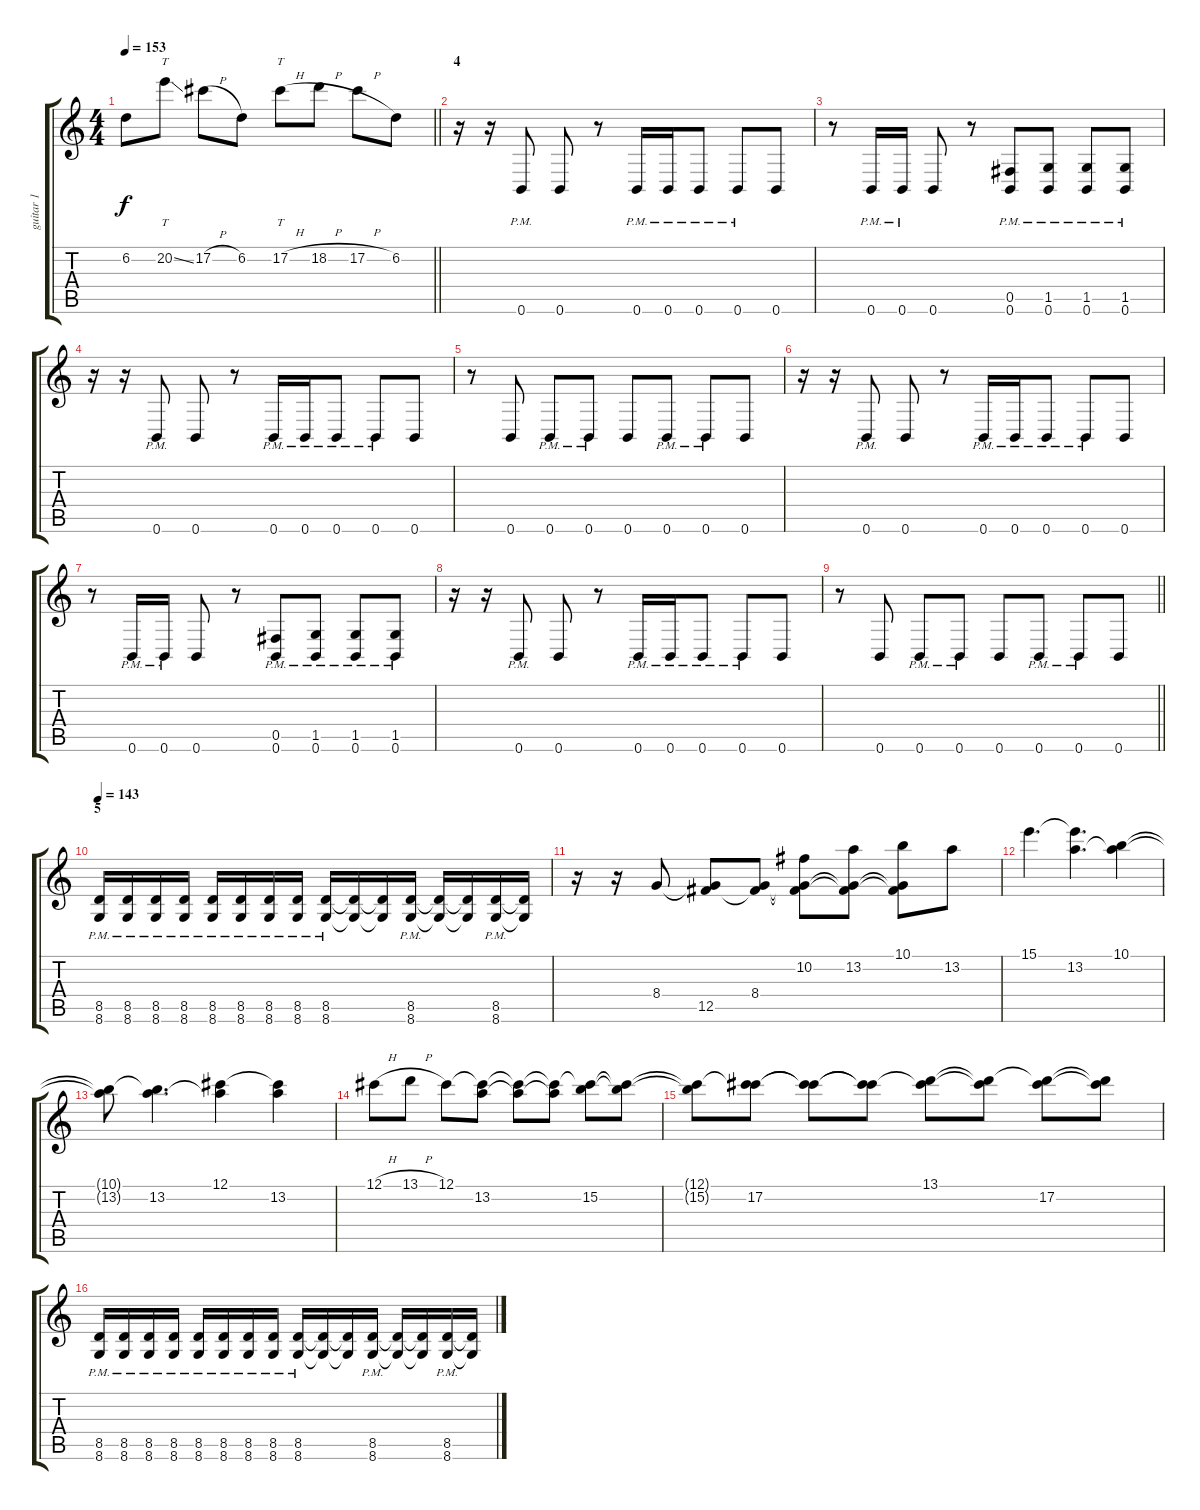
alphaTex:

\track ("guitar 1" "guitar 1") {instrument distortionguitar}
\staff {score tabs}
\tuning (Db4 Ab3 E3 B2 Gb2 B1) {hide}
\ts (4 4)
\tempo 153
\clef g2
\barLineRight lightlight
\ks c
6.2{t}.8{dy f} 20.2{ss}.8{tt} 17.2{h}.8 6.2.8 17.2{h}.8{tt} 18.2{h}.8 17.2{h}.8 6.2.8 |
\section ("" "4")
r.16 r.16 0.6{pm}.8 0.6.8 r.8 0.6{pm}.16 0.6{pm}.16 0.6{pm}.8 0.6{pm}.8 0.6.8 |
r.8 0.6{pm}.16 0.6{pm}.16 0.6.8 r.8 (0.5{pm} 0.6{pm}).8 (1.5{pm} 0.6{pm}).8 (1.5{pm} 0.6{pm}).8 (1.5{pm} 0.6{pm}).8 |
r.16 r.16 0.6{pm}.8 0.6.8 r.8 0.6{pm}.16 0.6{pm}.16 0.6{pm}.8 0.6{pm}.8 0.6.8 |
r.8 0.6.8 0.6{pm}.8 0.6{pm}.8 0.6.8 0.6{pm}.8 0.6{pm}.8 0.6.8 |
r.16 r.16 0.6{pm}.8 0.6.8 r.8 0.6{pm}.16 0.6{pm}.16 0.6{pm}.8 0.6{pm}.8 0.6.8 |
r.8 0.6{pm}.16 0.6{pm}.16 0.6.8 r.8 (0.5{pm} 0.6{pm}).8 (1.5{pm} 0.6{pm}).8 (1.5{pm} 0.6{pm}).8 (1.5{pm} 0.6{pm}).8 |
r.16 r.16 0.6{pm}.8 0.6.8 r.8 0.6{pm}.16 0.6{pm}.16 0.6{pm}.8 0.6{pm}.8 0.6.8 |
\barLineRight lightlight
r.8 0.6.8 0.6{pm}.8 0.6{pm}.8 0.6.8 0.6{pm}.8 0.6{pm}.8 0.6.8 |
\section ("" "5")
\tempo 143
(8.5 8.6{pm}).16 (8.5 8.6{pm}).16 (8.5 8.6{pm}).16 (8.5 8.6{pm}).16 (8.5 8.6{pm}).16 (8.5 8.6{pm}).16 (8.5 8.6{pm}).16 (8.5 8.6{pm}).16 (8.5 8.6{pm}).16 (8.5{t} 8.6{t}).16 (8.5{t} 8.6{t}).16 (8.5 8.6{pm}).16 (8.5{t} 8.6{t}).16 (8.5{t} 8.6{t}).16 (8.5 8.6{pm}).16 (8.5{t} 8.6{t}).16 |
r.16 r.16 8.4.8 (8.4{t} 12.5).8 (8.4 12.5{t}).8 (10.2 8.4{t} 12.5{t}).8 (13.2 8.4{t} 12.5{t}).8 (10.1 8.4{t} 12.5{t}).8 13.2.8 |
15.1.4{d} (15.1{t} 13.2).4{d} (10.1 13.2{t}).4 |
(10.1{t} 13.2{t}).8 (10.1{t} 13.2).4{d} (12.1 13.2{t}).4 (12.1{t} 13.2).4 |
12.1{h}.8 13.1{h}.8 12.1.8 (12.1{t} 13.2).8 (12.1{t} 13.2{t}).8 (12.1{t} 13.2{t}).8 (12.1{t} 15.2).8 (12.1{t} 15.2{t}).8 |
(12.1{t} 15.2{t}).8 (12.1{t} 17.2).8 (12.1{t} 17.2{t}).8 (12.1{t} 17.2{t}).8 (13.1 17.2{t}).8 (13.1{t} 17.2{t}).8 (13.1{t} 17.2).8 (13.1{t} 17.2{t}).8 |
(8.5 8.6{pm}).16 (8.5 8.6{pm}).16 (8.5 8.6{pm}).16 (8.5 8.6{pm}).16 (8.5 8.6{pm}).16 (8.5 8.6{pm}).16 (8.5 8.6{pm}).16 (8.5 8.6{pm}).16 (8.5 8.6{pm}).16 (8.5{t} 8.6{t}).16 (8.5{t} 8.6{t}).16 (8.5 8.6{pm}).16 (8.5{t} 8.6{t}).16 (8.5{t} 8.6{t}).16 (8.5 8.6{pm}).16 (8.5{t} 8.6{t}).16
